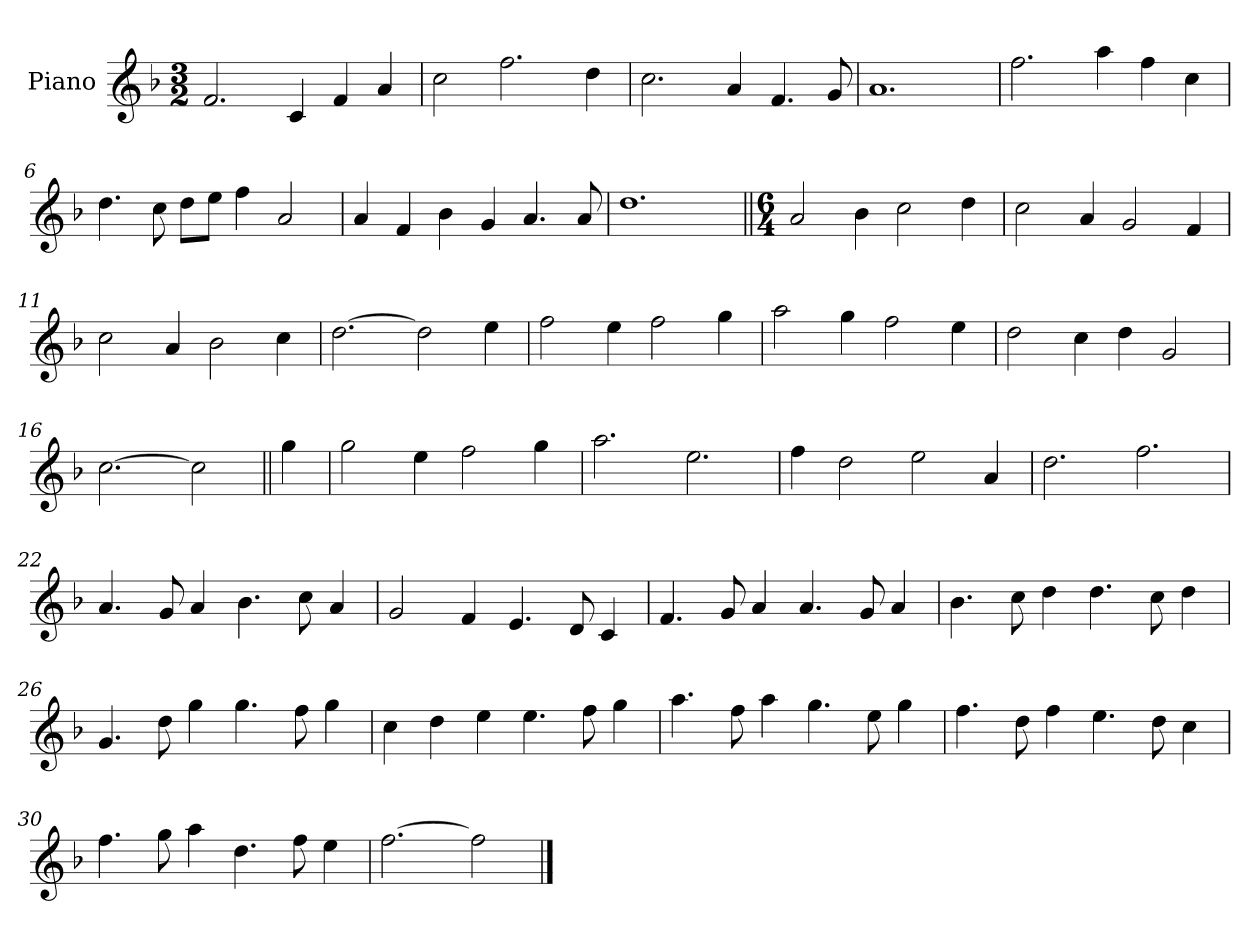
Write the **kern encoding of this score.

**kern
*part1
*staff1
*I"Piano
*I'Pno.
*clefG2
*k[b-]
*M3/2
=1
2.f/
4c/
4f/
4a/
=2
2cc\
2.ff\
4dd\
=3
2.cc\
4a/
4.f/
8g/
=4
1.a
=5
2.ff\
4aa\
4ff\
4cc\
=6
4.dd\
8cc\
8dd\L
8ee\J
4ff\
2a/
=7
4a/
4f/
4b-\
4g/
4.a/
8a/
=8
1.dd
=9||
*M6/4
2a/
4b-\
2cc\
4dd\
!!LO:LB:g=z
=10
2cc\
4a/
2g/
4f/
=11
2cc\
4a/
2b-\
4cc\
=12
[2.dd\
2dd\]
4ee\
=13
2ff\
4ee\
2ff\
4gg\
=14
2aa\
4gg\
2ff\
4ee\
=15
2dd\
4cc\
4dd\
2g/
=16
[2.cc\
2cc\]
=17||
4gg\
=18
2gg\
4ee\
2ff\
4gg\
=19
2.aa\
2.ee\
=20
4ff\
2dd\
2ee\
4a/
!!LO:LB:g=z
=21
2.dd\
2.ff\
=22
4.a/
8g/
4a/
4.b-\
8cc\
4a/
=23
2g/
4f/
4.e/
8d/
4c/
=24
4.f/
8g/
4a/
4.a/
8g/
4a/
=25
4.b-\
8cc\
4dd\
4.dd\
8cc\
4dd\
=26
4.g/
8dd\
4gg\
4.gg\
8ff\
4gg\
=27
4cc\
4dd\
4ee\
4.ee\
8ff\
4gg\
!!LO:LB:g=z
=28
4.aa\
8ff\
4aa\
4.gg\
8ee\
4gg\
=29
4.ff\
8dd\
4ff\
4.ee\
8dd\
4cc\
=30
4.ff\
8gg\
4aa\
4.dd\
8ff\
4ee\
=31
[2.ff\
2ff\]
==
*-
